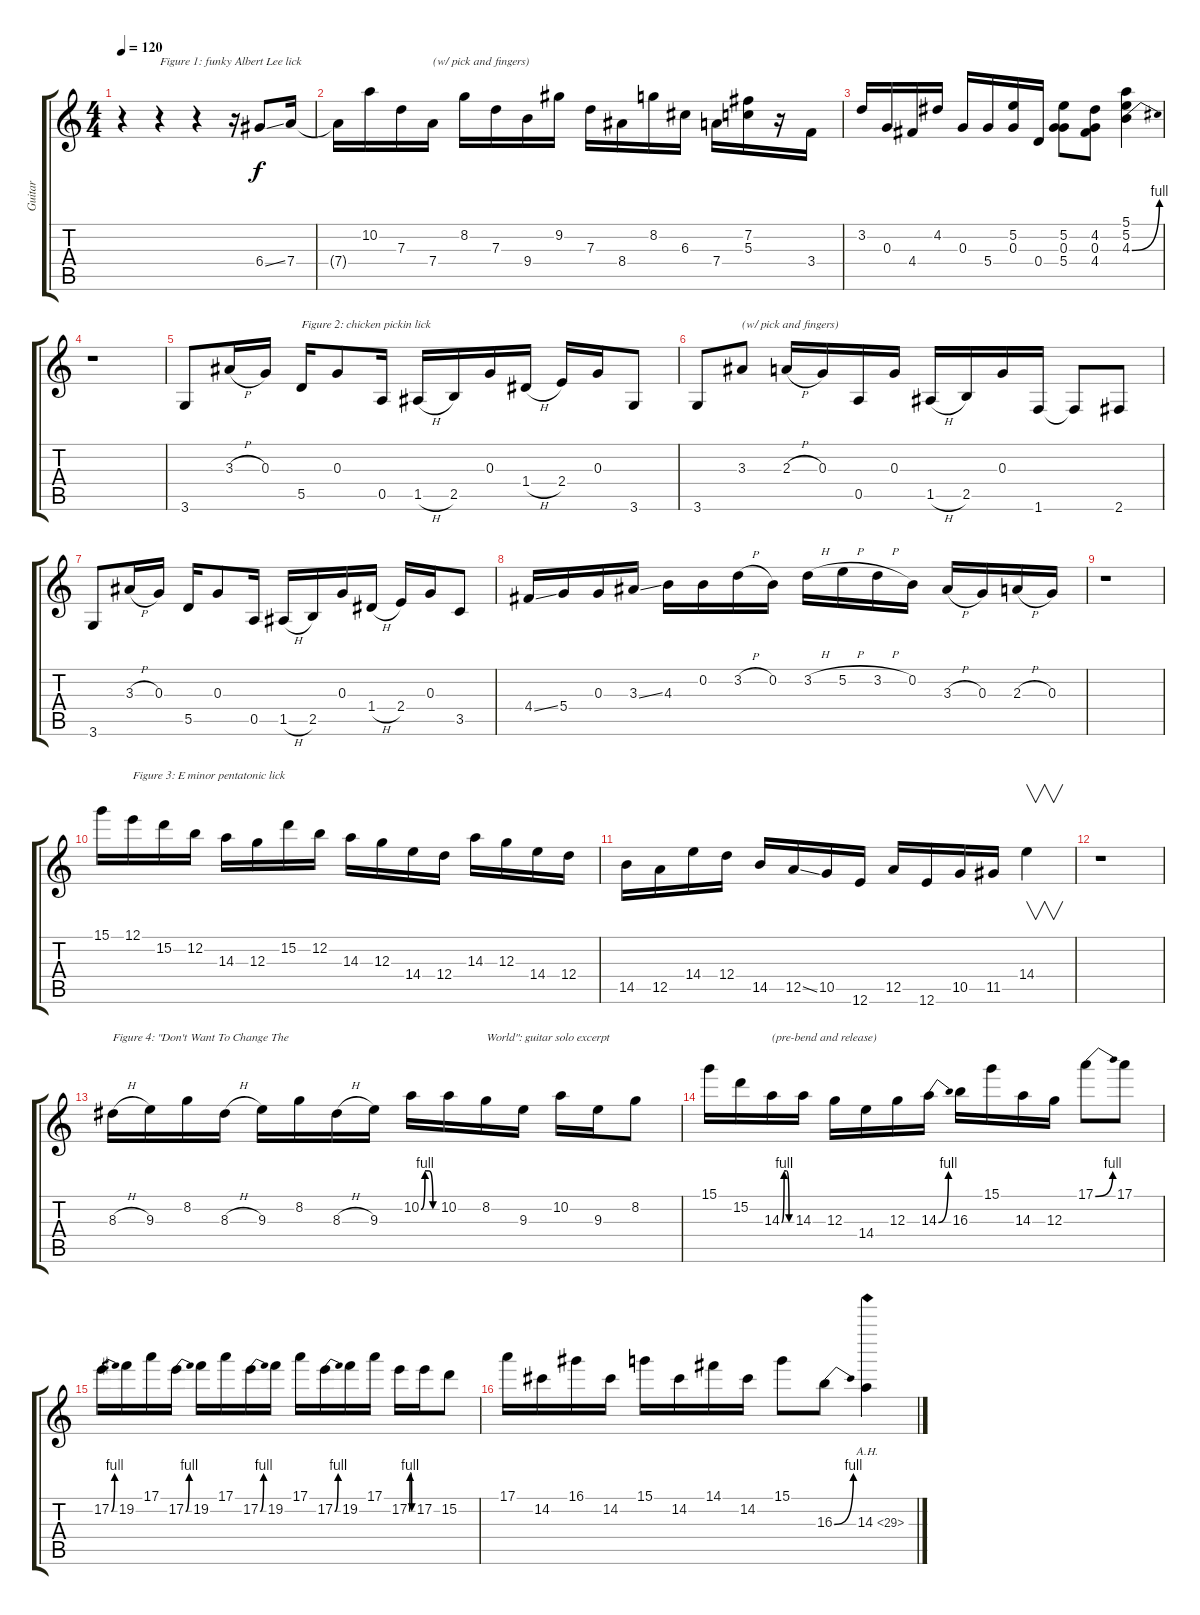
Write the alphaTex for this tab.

\track ("Guitar" "Guitar") {instrument overdrivenguitar}
\staff {score tabs}
\tuning (E4 B3 G3 D3 A2 E2) {hide}
\ts (4 4)
\tempo 120
\clef g2
\ks c
r.4{dy f instrument overdrivenguitar} r.4{txt "Figure 1: funky Albert Lee lick"} r.4 r.16 6.4{ss}.8 7.4.16 |
7.4{t}.16 10.2.16 7.3.16 7.4.16{txt "(w/ pick and fingers)"} 8.2.16 7.3.16 9.4.16 9.2.16 7.3.16 8.4.16 8.2.16 6.3.16 7.4.16 (7.2 5.3).16 r.16 3.4.16 |
3.2.16 0.3.16 4.4.16 4.2.16 0.3.16 5.4.16 (5.2 0.3).16 0.4.16 (5.2 0.3 5.4).8 (4.2 0.3 4.4).8 (5.1 5.2 4.3{be (bend 0 0 60 4)}).4 |
r.1 |
3.6.8 3.3{h}.16 0.3.16 5.5.16{txt "Figure 2: chicken pickin lick"} 0.3.8 0.5.16 1.5{h}.16 2.5.16 0.3.16 1.4{h}.16 2.4.16 0.3.16 3.6.8 |
3.6.8 3.3.8{txt "(w/ pick and fingers)"} 2.3{h}.16 0.3.16 0.5.16 0.3.16 1.5{h}.16 2.5.16 0.3.16 1.6.16 1.6{t}.8 2.6.8 |
3.6.8 3.3{h}.16 0.3.16 5.5.16 0.3.8 0.5.16 1.5{h}.16 2.5.16 0.3.16 1.4{h}.16 2.4.16 0.3.16 3.5.8 |
4.4{ss}.16 5.4.16 0.3.16 3.3{ss}.16 4.3.16 0.2.16 3.2{h}.16 0.2.16 3.2{h}.16 5.2{h}.16 3.2{h}.16 0.2.16 3.3{h}.16 0.3.16 2.3{h}.16 0.3.16 |
r.1 |
15.1.16 12.1.16{txt "Figure 3: E minor pentatonic lick"} 15.2.16 12.2.16 14.3.16 12.3.16 15.2.16 12.2.16 14.3.16 12.3.16 14.4.16 12.4.16 14.3.16 12.3.16 14.4.16 12.4.16 |
14.5.16 12.5.16 14.4.16 12.4.16 14.5.16 12.5{ss}.16 10.5.16 12.6.16 12.5.16 12.6.16 10.5.16 11.5.16 14.4.4{v} |
r.1 |
8.3{h}.16{txt "Figure 4: \"Don't Want To Change The"} 9.3.16 8.2.16 8.3{h}.16 9.3.16 8.2.16 8.3{h}.16 9.3.16 10.2{be (custom 0 0 15 4 30 4 45 0 60 0)}.16 10.2.16 8.2.16{txt "World\": guitar solo excerpt"} 9.3.16 10.2.16 9.3.16 8.2.8 |
15.1.16 15.2.16 14.3{be (custom 0 0 15 4 30 4 45 0 60 0)}.16{txt "(pre-bend and release)"} 14.3.16 12.3.16 14.4.16 12.3.16 14.3{be (bend 0 0 60 4)}.16 16.3.16 15.1.16 14.3.16 12.3.16 17.1{be (bend 0 0 60 4)}.8 17.1.8 |
17.2{be (bend 0 0 60 4)}.16 19.2.16 17.1.16 17.2{be (bend 0 0 60 4)}.16 19.2.16 17.1.16 17.2{be (bend 0 0 60 4)}.16 19.2.16 17.1.16 17.2{be (bend 0 0 60 4)}.16 19.2.16 17.1.16 17.2{be (custom 0 0 15 4 30 4 45 0 60 0)}.16 17.2.16 15.2.8 |
17.1.16 14.2.16 16.1.16 14.2.16 15.1.16 14.2.16 14.1.16 14.2.16 15.1.8 16.3{be (bend 0 0 60 4)}.8 14.3{ah 15}.4
